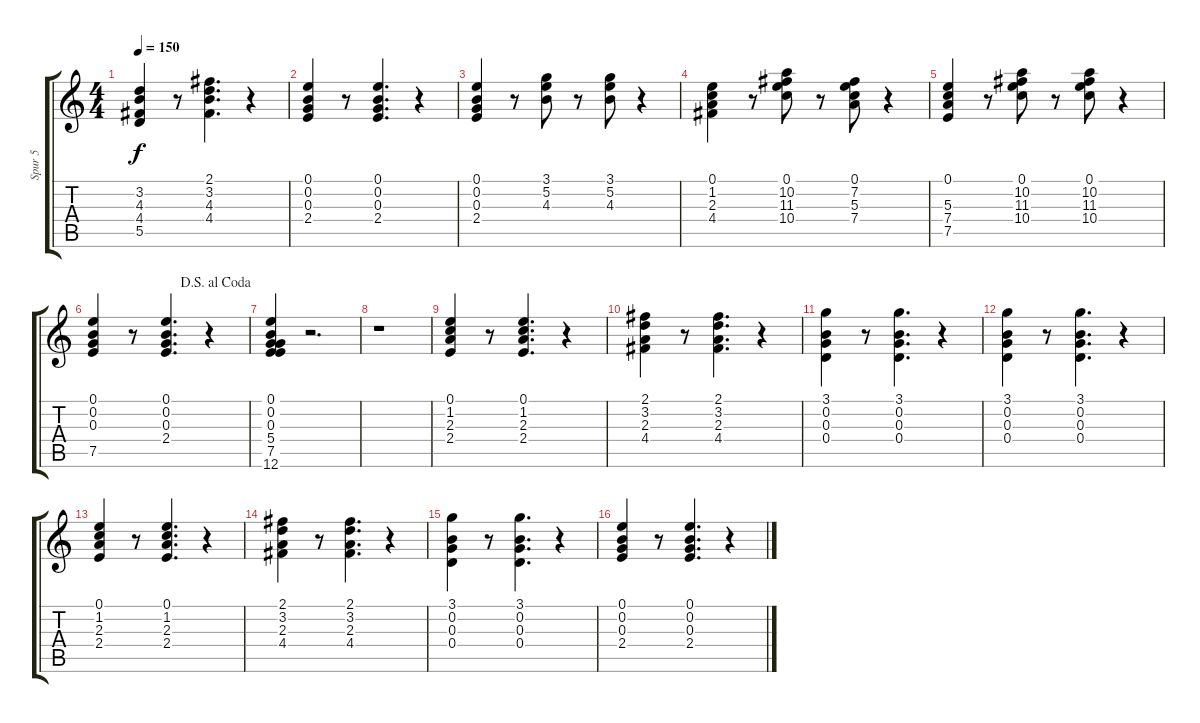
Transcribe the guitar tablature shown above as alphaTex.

\track ("Spur 5" "Spur 5") {instrument acousticguitarnylon}
\staff {score tabs}
\tuning (E4 B3 G3 D3 A2 E2) {hide}
\ts (4 4)
\tempo 150
\clef g2
\ks c
(3.2 4.3 4.4 5.5).4{dy f} r.8 (2.1 3.2 4.3 4.4).4{d} r.4 |
(0.1 0.2 0.3 2.4).4 r.8 (0.1 0.2 0.3 2.4).4{d} r.4 |
(0.1 0.2 0.3 2.4).4 r.8 (3.1 5.2 4.3).8 r.8 (3.1 5.2 4.3).8 r.4 |
(0.1 1.2 2.3 4.4).4 r.8 (0.1 10.2 11.3 10.4).8 r.8 (0.1 7.2 5.3 7.4).8 r.4 |
(0.1 5.3 7.4 7.5).4 r.8 (0.1 10.2 11.3 10.4).8 r.8 (0.1 10.2 11.3 10.4).8 r.4 |
\jump dalsegnoalcoda
(0.1 0.2 0.3 7.5).4 r.8 (0.1 0.2 0.3 2.4).4{d} r.4 |
(0.1 0.2 0.3 5.4 7.5 12.6).4 r.2{d} |
r.1 |
(0.1 1.2 2.3 2.4).4 r.8 (0.1 1.2 2.3 2.4).4{d} r.4 |
(2.1 3.2 2.3 4.4).4 r.8 (2.1 3.2 2.3 4.4).4{d} r.4 |
(3.1 0.2 0.3 0.4).4 r.8 (3.1 0.2 0.3 0.4).4{d} r.4 |
(3.1 0.2 0.3 0.4).4 r.8 (3.1 0.2 0.3 0.4).4{d} r.4 |
(0.1 1.2 2.3 2.4).4 r.8 (0.1 1.2 2.3 2.4).4{d} r.4 |
(2.1 3.2 2.3 4.4).4 r.8 (2.1 3.2 2.3 4.4).4{d} r.4 |
(3.1 0.2 0.3 0.4).4 r.8 (3.1 0.2 0.3 0.4).4{d} r.4 |
(0.1 0.2 0.3 2.4).4 r.8 (0.1 0.2 0.3 2.4).4{d} r.4
